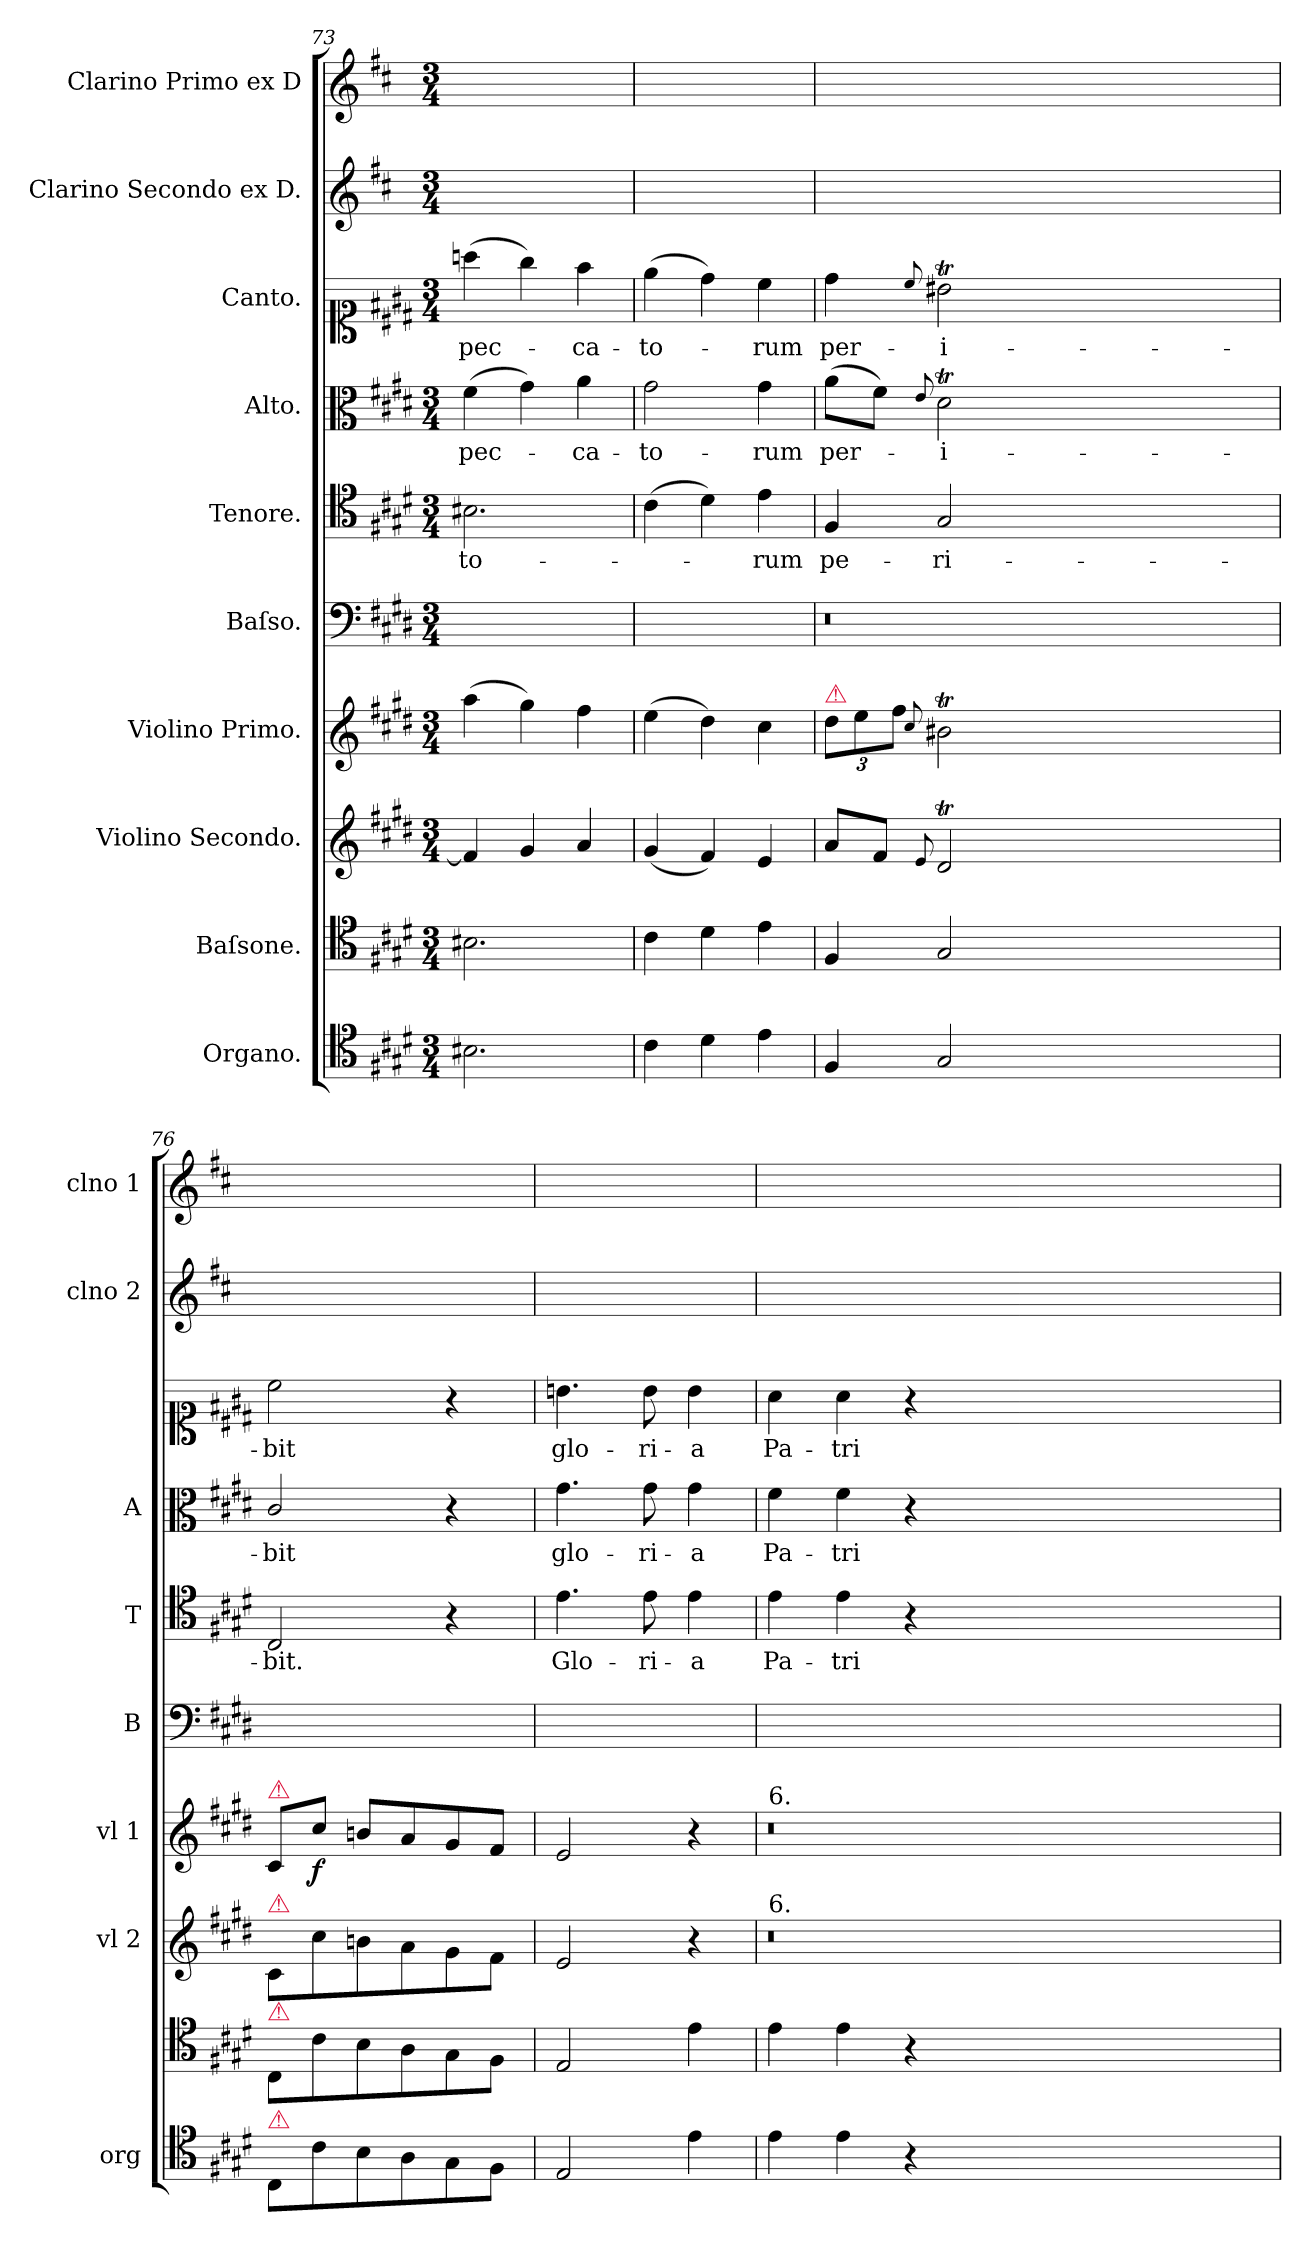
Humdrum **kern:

**kern	**kern	**kern	**kern	**dynam	**kern	**kern	**text	**kern	**text	**kern	**text	**kern	**kern
*part10	*part9	*part8	*part7	*part7	*part6	*part5	*part5	*part4	*part4	*part3	*part3	*part2	*part1
*staff10	*staff9	*staff8	*staff7	*staff7	*staff6	*staff5	*staff5	*staff4	*staff4	*staff3	*staff3	*staff2	*staff1
*I"Organo.	*I"Baſsone.	*I"Violino Secondo.	*I"Violino Primo.	*	*I"Baſso.	*I"Tenore.	*	*I"Alto.	*	*I"Canto.	*	*I"Clarino Secondo ex D.	*I"Clarino Primo ex D
*I'org	*	*I'vl 2	*I'vl 1	*	*I'B	*I'T	*	*I'A	*	*	*	*I'clno 2	*I'clno 1
*clefC4	*clefC4	*clefG2	*clefG2	*	*clefF4	*clefC4	*	*clefC3	*	*clefC1	*	*clefG2	*clefG2
*	*	*	*	*	*	*	*	*	*	*	*	*ITrd-1c-2	*ITrd-1c-2
*k[f#c#g#d#]	*k[f#c#g#d#]	*k[f#c#g#d#]	*k[f#c#g#d#]	*	*k[f#c#g#d#]	*k[f#c#g#d#]	*	*k[f#c#g#d#]	*	*k[f#c#g#d#]	*	*k[f#c#g#d#]	*k[f#c#g#d#]
*E:	*E:	*E:	*E:	*	*E:	*E:	*	*E:	*	*E:	*	*E:	*E:
*M3/4	*M3/4	*M3/4	*M3/4	*	*M3/4	*M3/4	*	*M3/4	*	*M3/4	*	*M3/4	*M3/4
=73	=73	=73	=73	=73	=73	=73	=73	=73	=73	=73	=73	=73	=73
2.B#X\	2.B#X\	4f#/]	(4aa\	.	2.ryy	2.B#X\	-to-	(4f#\	pec-	(4aan\	pec-	2.ryy	2.ryy
.	.	4g#/	4gg#\)	.	.	.	.	4g#\)	.	4gg#\)	.	.	.
.	.	4a/	4ff#\	.	.	.	.	4a\	-ca-	4ff#\	-ca-	.	.
=74	=74	=74	=74	=74	=74	=74	=74	=74	=74	=74	=74	=74	=74
4c#\	4c#\	(4g#/	(4ee\	.	2.ryy	(4c#\	.	2g#\	-to-	(4ee\	-to-	2.ryy	2.ryy
4d#\	4d#\	4f#/)	4dd#\)	.	.	4d#\)	.	.	.	4dd#\)	.	.	.
4e\	4e\	4e/	4cc#\	.	.	4e\	-rum	4g#\	-rum	4cc#\	-rum	.	.
=75	=75	=75	=75	=75	=75	=75	=75	=75	=75	=75	=75	=75	=75
!	!	!	!LO:TX:a:color=crimson:t=⚠	!	!	!	!	!	!	!	!	!	!
4F#/	4F#/	8a/L	12dd#\L	.	0.r	4F#/	pe-	(8a\L	per-	4dd#\	per-	2.ryy	2.ryy
.	.	.	12ee\	.	.	.	.	.	.	.	.	.	.
.	.	8f#/J	.	.	.	.	.	8f#\J)	.	.	.	.	.
.	.	.	12ff#\J	.	.	.	.	.	.	.	.	.	.
.	.	8qqe/	8qqcc#/	.	.	.	.	8qqe/	.	8qqcc#/	.	.	.
2G#/	2G#/	2d#t/	2b#Xt\	.	.	2G#/	-ri-	2d#t\	-i-	2b#Xt\	-i-	.	.
0ryy	0ryy	0ryy	0ryy	.	.	0ryy	.	0ryy	.	0ryy	.	0ryy	0ryy
4ryy	4ryy	4ryy	4ryy	.	.	4ryy	.	4ryy	.	4ryy	.	4ryy	4ryy
=76	=76	=76	=76	=76	=76	=76	=76	=76	=76	=76	=76	=76	=76
!	!	!	!LO:TX:a:color=crimson:t=⚠	!	!	!	!	!	!	!	!	!	!
!	!	!LO:TX:a:color=crimson:t=⚠	!	!	!	!	!	!	!	!	!	!	!
!	!LO:TX:a:color=crimson:t=⚠	!	!	!	!	!	!	!	!	!	!	!	!
!LO:TX:a:color=crimson:t=⚠	!	!	!	!	!	!	!	!	!	!	!	!	!
8C#/L	8C#/L	8c#/L	8c#/L	.	2.ryy	2C#/	-bit.	2c#/	-bit	2cc#\	-bit	2.ryy	2.ryy
8c#\	8c#\	8cc#\	8cc#\J	f	.	.	.	.	.	.	.	.	.
8B\	8B\	8bn\	8bn/L	.	.	.	.	.	.	.	.	.	.
8A\	8A\	8a\	8a/	.	.	.	.	.	.	.	.	.	.
8G#\	8G#\	8g#\	8g#/	.	.	4r	.	4r	.	4r	.	.	.
8F#\J	8F#\J	8f#\J	8f#/J	.	.	.	.	.	.	.	.	.	.
=77	=77	=77	=77	=77	=77	=77	=77	=77	=77	=77	=77	=77	=77
2E/	2E/	2e/	2e/	.	2.ryy	4.e\	Glo-	4.g#\	glo-	4.bn\	glo-	2.ryy	2.ryy
.	.	.	.	.	.	8e\	-ri-	8g#\	-ri-	8b\	-ri-	.	.
4e\	4e\	4r	4r	.	.	4e\	-a	4g#\	-a	4b\	-a	.	.
=78	=78	=78	=78	=78	=78	=78	=78	=78	=78	=78	=78	=78	=78
!	!	!	!LO:TX:a:t=6.	!	!	!	!	!	!	!	!	!	!
!	!	!LO:TX:a:t=6.	!	!	!	!	!	!	!	!	!	!	!
4e\	4e\	0.r	0.r	.	0.ryy	4e\	Pa-	4f#\	Pa-	4a\	Pa-	2.ryy	2.ryy
4e\	4e\	.	.	.	.	4e\	-tri	4f#\	-tri	4a\	-tri	.	.
4r	4r	.	.	.	.	4r	.	4r	.	4r	.	.	.
0ryy	0ryy	.	.	.	.	0ryy	.	0ryy	.	0ryy	.	0ryy	0ryy
4ryy	4ryy	.	.	.	.	4ryy	.	4ryy	.	4ryy	.	4ryy	4ryy
=	=	=	=	=	=	=	=	=	=	=	=	=	=
*-	*-	*-	*-	*-	*-	*-	*-	*-	*-	*-	*-	*-	*-
